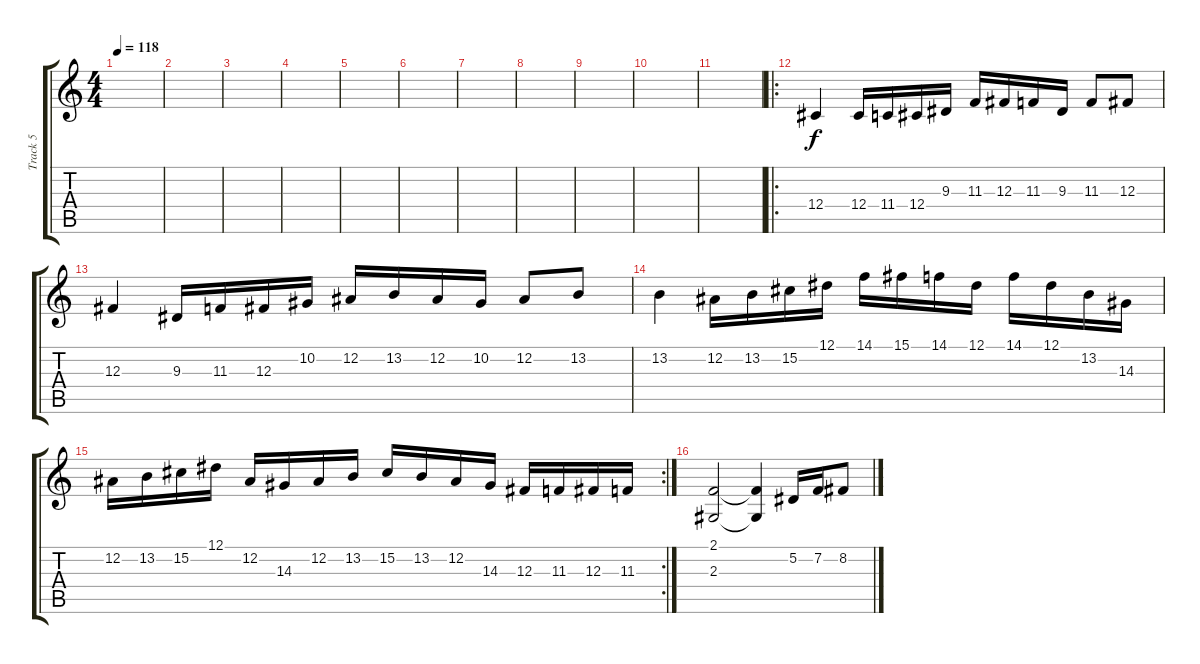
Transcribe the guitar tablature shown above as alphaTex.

\track ("Track 5" "Track 5") {instrument seashore}
\staff {score tabs}
\tuning (Eb4 Bb3 Gb3 Db3 Ab2 Eb2) {hide}
\ts (4 4)
\tempo 118
\clef g2
\ks c
|
|
|
|
|
|
|
|
|
|
|
\ro
12.4.4{volume 16 balance 8 instrument lead1square} 12.4.16 11.4.16 12.4.16 9.3.16 11.3.16 12.3.16 11.3.16 9.3.16 11.3.8 12.3.8 |
12.3.4 9.3.16 11.3.16 12.3.16 10.2.16 12.2.16 13.2.16 12.2.16 10.2.16 12.2.8 13.2.8 |
13.2.4 12.2.16 13.2.16 15.2.16 12.1.16 14.1.16 15.1.16 14.1.16 12.1.16 14.1.16 12.1.16 13.2.16 14.3.16 |
\rc 2
12.2.16 13.2.16 15.2.16 12.1.16 12.2.16 14.3.16 12.2.16 13.2.16 15.2.16 13.2.16 12.2.16 14.3.16 12.3.16 11.3.16 12.3.16 11.3.16 |
(2.1 2.3).2 (2.1{t} 2.3{t}).4 5.2.16 7.2.16 8.2.8
